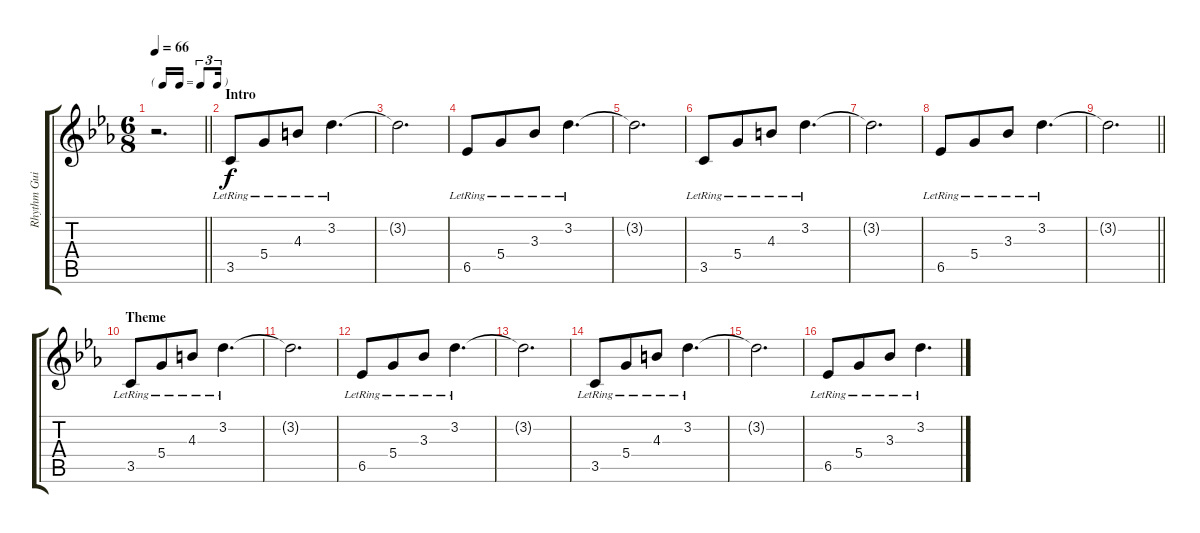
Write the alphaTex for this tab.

\track ("Rhythm Guitar II" "Rhythm Gui") {instrument electricguitarjazz}
\staff {score tabs}
\tuning (E4 B3 G3 D3 A2 E2) {hide}
\ts (6 8)
\tf triplet16th
\tempo 66
\clef g2
\barLineRight lightlight
\ks cminor
r.2{d dy f instrument electricguitarjazz} |
\section ("" "Intro")
3.5{lr}.8 5.4{lr}.8 4.3{lr}.8 3.2{lr}.4{d} |
3.2{t}.2{d} |
6.5{lr}.8 5.4{lr}.8 3.3{lr}.8 3.2{lr}.4{d} |
3.2{t}.2{d} |
3.5{lr}.8 5.4{lr}.8 4.3{lr}.8 3.2{lr}.4{d} |
3.2{t}.2{d} |
6.5{lr}.8 5.4{lr}.8 3.3{lr}.8 3.2{lr}.4{d} |
\barLineRight lightlight
3.2{t}.2{d} |
\section ("" "Theme")
3.5{lr}.8 5.4{lr}.8 4.3{lr}.8 3.2{lr}.4{d} |
3.2{t}.2{d} |
6.5{lr}.8 5.4{lr}.8 3.3{lr}.8 3.2{lr}.4{d} |
3.2{t}.2{d} |
3.5{lr}.8 5.4{lr}.8 4.3{lr}.8 3.2{lr}.4{d} |
3.2{t}.2{d} |
6.5{lr}.8 5.4{lr}.8 3.3{lr}.8 3.2{lr}.4{d}
